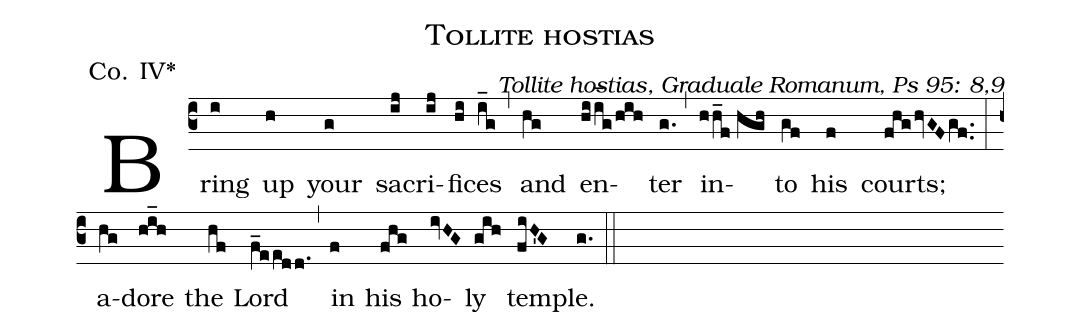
name: Tollite hostias;
office-part: Communio;
mode: 4;
annotation: Co. IV*;
commentary: Tollite hostias, Graduale Romanum, Ps 95: 8,9;
%%
(c3)Bring(i) up(h) your(g) sac(ij)ri(ij)fic(hi)es(i_g) (,) and(hg) en(hii_[oh:h]g/hih)ter(g.) (,) in(hh_f//hgh)to(gf) his(f) courts;(fhghvGFgf..) (:)
a(hg)dore(hi_h) the(hf)
Lord(f_eedd.) (,)
in(f) his(fhg) ho(ivHG)ly(gih) tem(fiH'G)ple.(g.) (::)
